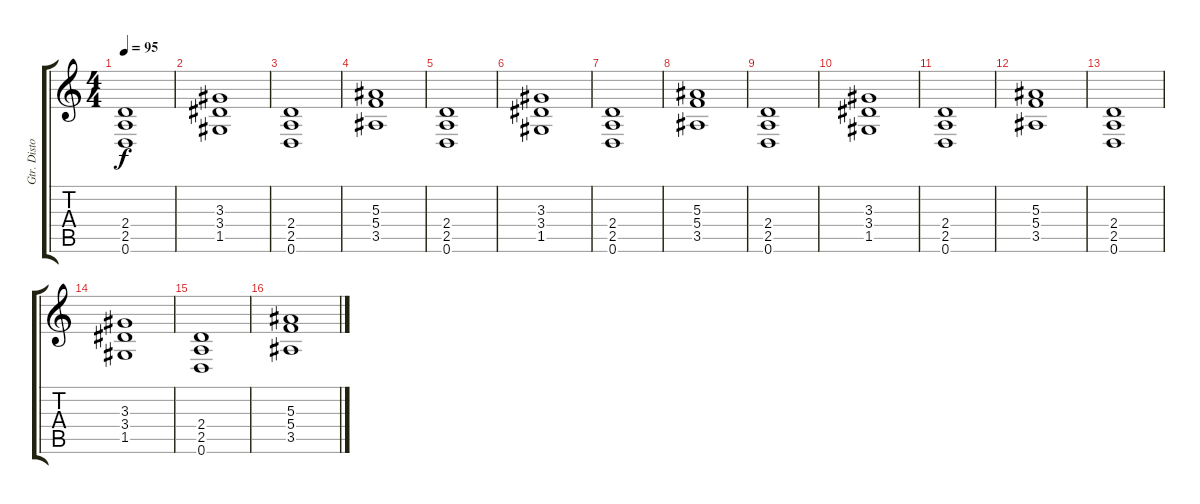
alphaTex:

\track ("Gtr. Distortion" "Gtr. Disto") {instrument overdrivenguitar}
\staff {score tabs}
\tuning (D4 A3 F3 C3 G2 D2) {hide}
\ts (4 4)
\tempo 95
\clef g2
\ks c
(2.4 2.5 0.6).1{dy f} |
(3.3 3.4 1.5).1 |
(2.4 2.5 0.6).1 |
(5.3 5.4 3.5).1 |
(2.4 2.5 0.6).1 |
(3.3 3.4 1.5).1 |
(2.4 2.5 0.6).1 |
(5.3 5.4 3.5).1 |
(2.4 2.5 0.6).1 |
(3.3 3.4 1.5).1 |
(2.4 2.5 0.6).1 |
(5.3 5.4 3.5).1 |
(2.4 2.5 0.6).1 |
(3.3 3.4 1.5).1 |
(2.4 2.5 0.6).1 |
(5.3 5.4 3.5).1
